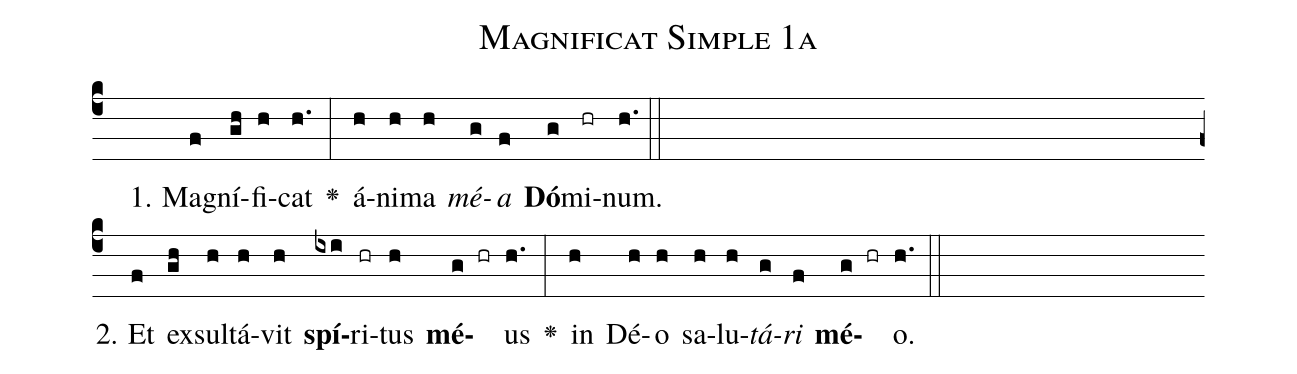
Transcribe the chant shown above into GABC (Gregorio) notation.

name: Magnificat Simple 1a;
office-part: Magnificat;
%%
% The syntax in this part is called gabc. Please refer to http://home.gna.org/gregorio/gabc/#basis

(c4)()() 1. Ma(f)gní(gh)fi(h)cat(h.) <v>\greheightstar</v>(:) á(h)ni(h)ma(h) <i>mé</i>(g)<i>a</i>(f) <b>Dó</b>(g)mi(hr)num.(h.) (::Z)
2. Et(f) ex(gh)sul(h)tá(h)vit(h) <b>spí</b>(ixi)ri(hr)tus(h) <b>mé</b>(g hr)us(h.) <v>\greheightstar</v>(:) in(h) Dé(h)o(h) sa(h)lu(h)<i>tá</i>(g)<i>ri</i>(f) <b>mé</b>(g hr)o.(h.) (::)


%E(h) u(h) o(g) u(f) a(g) e.(h.) (::)

%Mediant of 2 accent s
%Termination of 1 accent with 2 preperatory syllables
